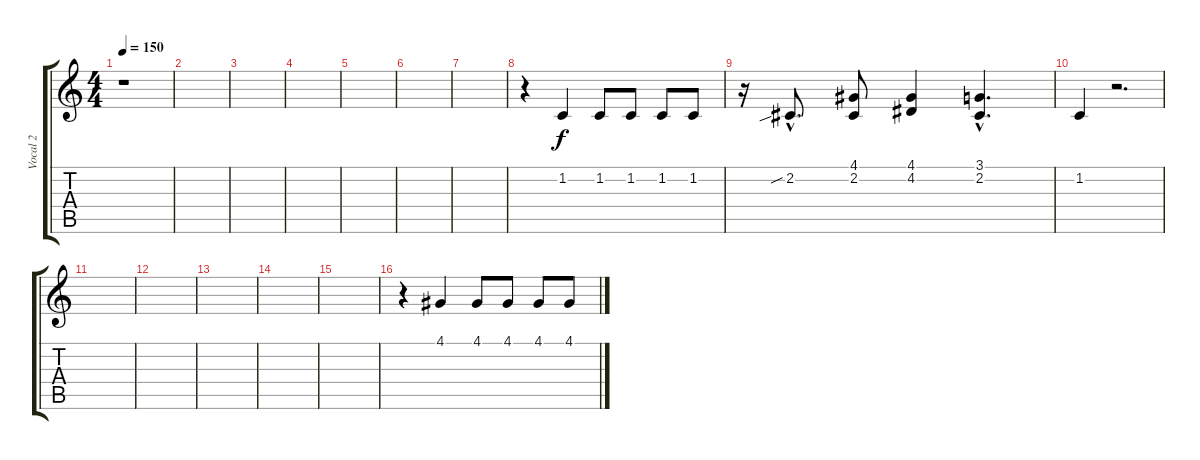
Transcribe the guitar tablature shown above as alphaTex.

\track ("Vocal 2" "Vocal 2") {instrument lead1square}
\staff {score tabs}
\tuning (E4 B3 G3 D3 A2 E2) {hide}
\ts (4 4)
\tempo 150
\clef g2
\ks c
r.1{dy f instrument lead1square} |
|
|
|
|
|
|
r.4 1.2.4 1.2.8 1.2.8 1.2.8 1.2.8 |
r.16 2.2{sib hac}.8{d} (4.1 2.2).8 (4.1 4.2).4 (3.1{hac} 2.2{hac}).4{d} |
1.2.4 r.2{d} |
|
|
|
|
|
r.4 4.1.4 4.1.8 4.1.8 4.1.8 4.1.8
